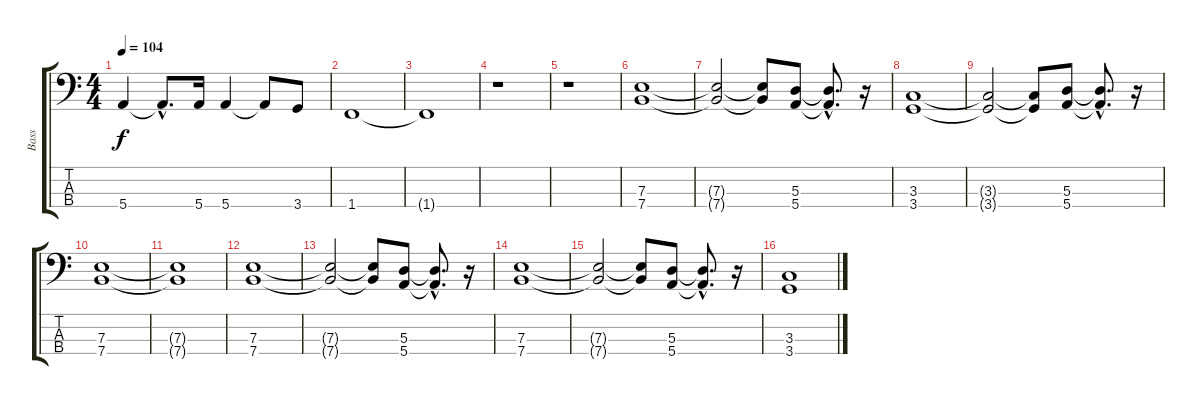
\track ("Bass" "Bass") {instrument electricbasspick}
\staff {score tabs}
\tuning (G2 D2 A1 E1) {hide}
\ts (4 4)
\tempo 104
\clef f4
\ks c
5.4.4{dy f} 5.4{hac t}.8{d} 5.4.16 5.4.4 5.4{t}.8 3.4.8 |
1.4.1 |
1.4{t}.1 |
r.1 |
r.1 |
(7.3 7.4).1 |
(7.3{t} 7.4{t}).2 (7.3{t} 7.4{t}).8 (5.3 5.4).8 (5.3{hac t} 5.4{hac t}).8{d} r.16 |
(3.3 3.4).1 |
(3.3{t} 3.4{t}).2 (3.3{t} 3.4{t}).8 (5.3 5.4).8 (5.3{hac t} 5.4{hac t}).8{d} r.16 |
(7.3 7.4).1 |
(7.3{t} 7.4{t}).1 |
(7.3 7.4).1 |
(7.3{t} 7.4{t}).2 (7.3{t} 7.4{t}).8 (5.3 5.4).8 (5.3{hac t} 5.4{hac t}).8{d} r.16 |
(7.3 7.4).1 |
(7.3{t} 7.4{t}).2 (7.3{t} 7.4{t}).8 (5.3 5.4).8 (5.3{hac t} 5.4{hac t}).8{d} r.16 |
(3.3 3.4).1
